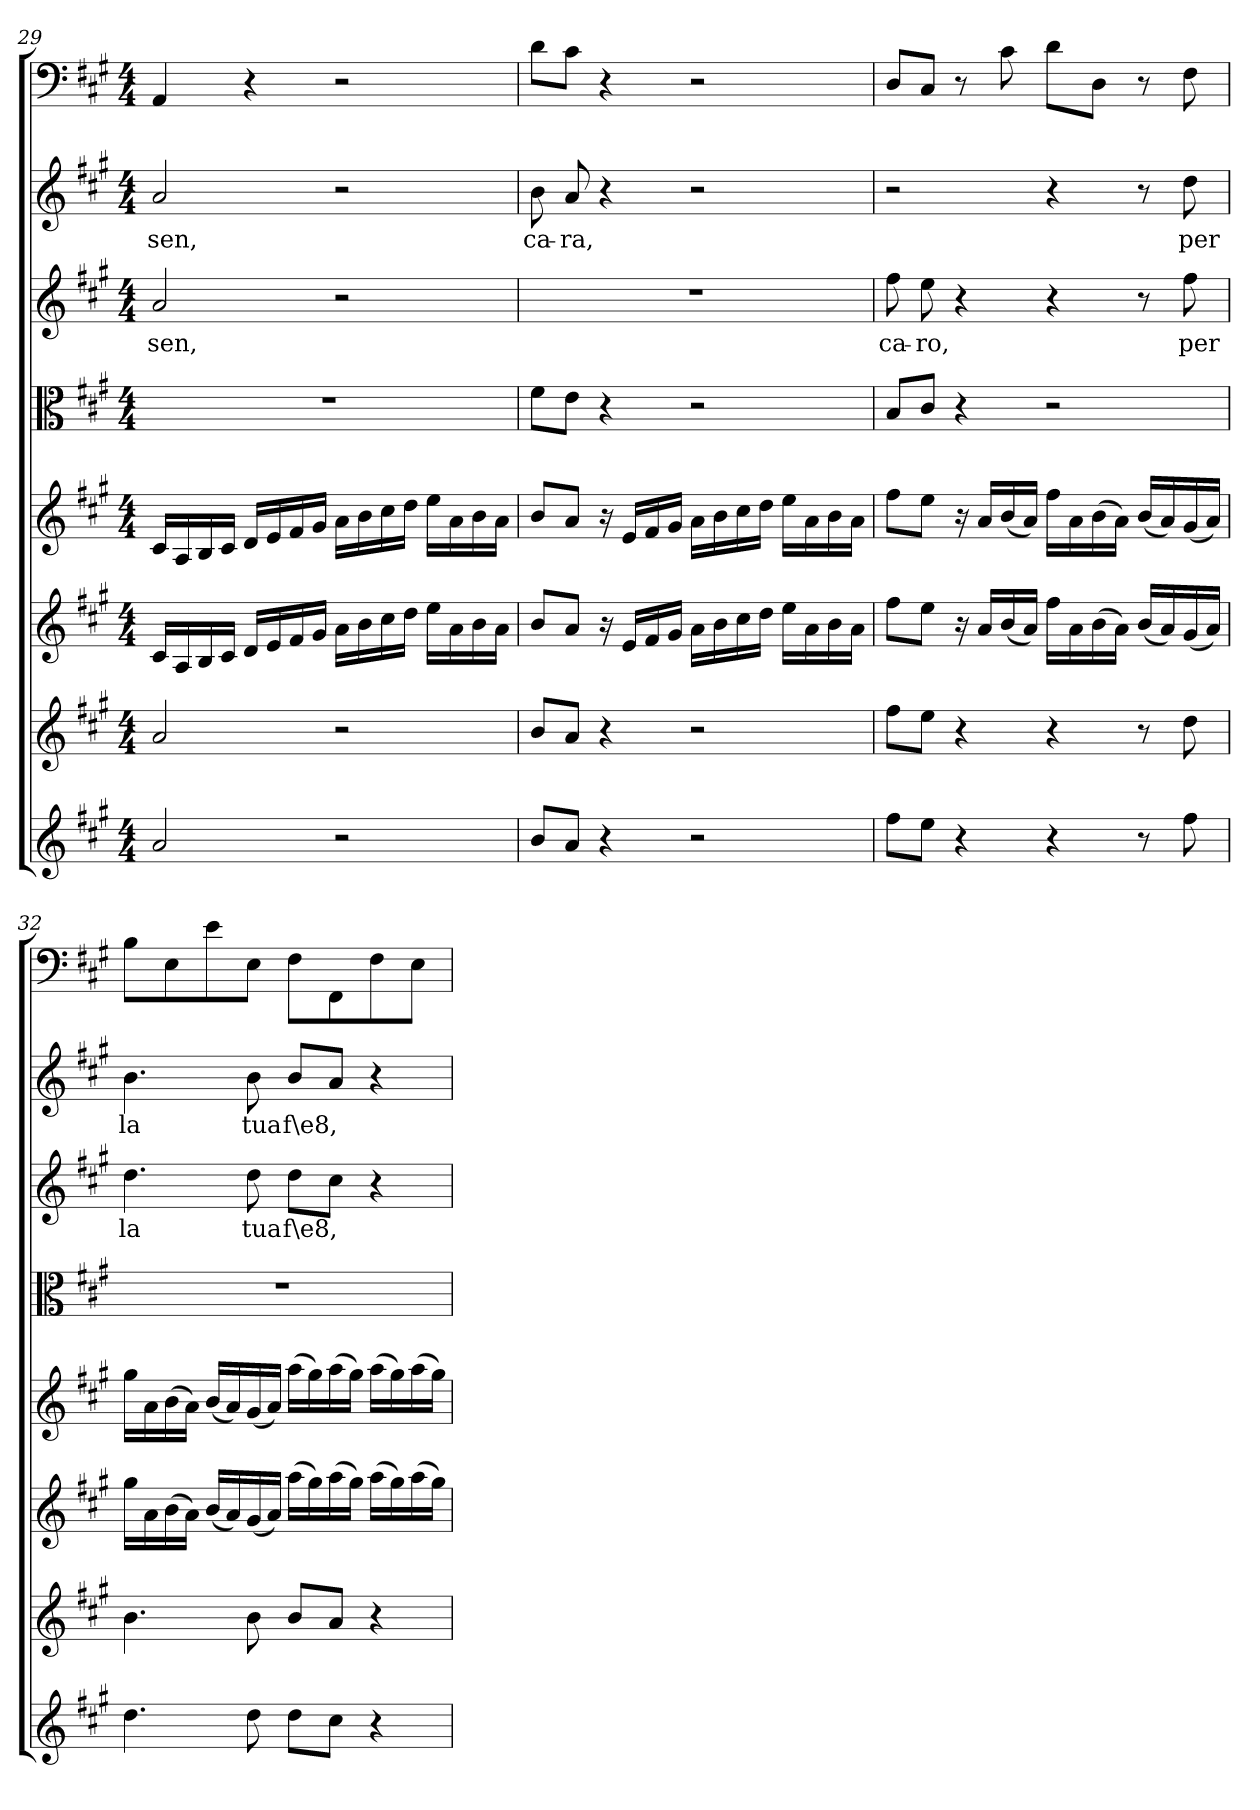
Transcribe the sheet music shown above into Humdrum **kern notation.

**kern	**kern	**kern	**kern	**kern	**kern	**text	**kern	**text	**kern
*part8	*part7	*part6	*part5	*part4	*part3	*part3	*part2	*part2	*part1
*staff8	*staff7	*staff6	*staff5	*staff4	*staff3	*staff3	*staff2	*staff2	*staff1
*clefG2	*clefG2	*clefG2	*clefG2	*clefC3	*clefG2	*	*clefG2	*	*clefF4
*k[f#c#g#]	*k[f#c#g#]	*k[f#c#g#]	*k[f#c#g#]	*k[f#c#g#]	*k[f#c#g#]	*	*k[f#c#g#]	*	*k[f#c#g#]
*A:	*A:	*A:	*A:	*A:	*A:	*	*A:	*	*A:
*M4/4	*M4/4	*M4/4	*M4/4	*M4/4	*M4/4	*	*M4/4	*	*M4/4
=29	=29	=29	=29	=29	=29	=29	=29	=29	=29
2a/	2a/	16c#/LL	16c#/LL	1r	2a/	sen,	2a/	sen,	4AA/
.	.	16A/	16A/	.	.	.	.	.	.
.	.	16B/	16B/	.	.	.	.	.	.
.	.	16c#/JJ	16c#/JJ	.	.	.	.	.	.
.	.	16d/LL	16d/LL	.	.	.	.	.	4r
.	.	16e/	16e/	.	.	.	.	.	.
.	.	16f#/	16f#/	.	.	.	.	.	.
.	.	16g#/JJ	16g#/JJ	.	.	.	.	.	.
2r	2r	16a\LL	16a\LL	.	2r	.	2r	.	2r
.	.	16b\	16b\	.	.	.	.	.	.
.	.	16cc#\	16cc#\	.	.	.	.	.	.
.	.	16dd\JJ	16dd\JJ	.	.	.	.	.	.
.	.	16ee\LL	16ee\LL	.	.	.	.	.	.
.	.	16a\	16a\	.	.	.	.	.	.
.	.	16b\	16b\	.	.	.	.	.	.
.	.	16a\JJ	16a\JJ	.	.	.	.	.	.
=30	=30	=30	=30	=30	=30	=30	=30	=30	=30
8b/L	8b/L	8b/L	8b/L	8f#\L	1r	.	8b\	ca-	8d\L
8a/J	8a/J	8a/J	8a/J	8e\J	.	.	8a/	-ra,	8c#\J
4r	4r	16r	16r	4r	.	.	4r	.	4r
.	.	16e/LL	16e/LL	.	.	.	.	.	.
.	.	16f#/	16f#/	.	.	.	.	.	.
.	.	16g#/JJ	16g#/JJ	.	.	.	.	.	.
2r	2r	16a\LL	16a\LL	2r	.	.	2r	.	2r
.	.	16b\	16b\	.	.	.	.	.	.
.	.	16cc#\	16cc#\	.	.	.	.	.	.
.	.	16dd\JJ	16dd\JJ	.	.	.	.	.	.
.	.	16ee\LL	16ee\LL	.	.	.	.	.	.
.	.	16a\	16a\	.	.	.	.	.	.
.	.	16b\	16b\	.	.	.	.	.	.
.	.	16a\JJ	16a\JJ	.	.	.	.	.	.
=31	=31	=31	=31	=31	=31	=31	=31	=31	=31
8ff#\L	8ff#\L	8ff#\L	8ff#\L	8B/L	8ff#\	ca-	2r	.	8D/L
8ee\J	8ee\J	8ee\J	8ee\J	8c#/J	8ee\	-ro,	.	.	8C#/J
4r	4r	16r	16r	4r	4r	.	.	.	8r
.	.	16a/LL	16a/LL	.	.	.	.	.	.
.	.	(16b/	(16b/	.	.	.	.	.	8c#\
.	.	16a/JJ)	16a/JJ)	.	.	.	.	.	.
4r	4r	16ff#\LL	16ff#\LL	2r	4r	.	4r	.	8d\L
.	.	16a\	16a\	.	.	.	.	.	.
.	.	(16b\	(16b\	.	.	.	.	.	8D\J
.	.	16a\JJ)	16a\JJ)	.	.	.	.	.	.
8r	8r	(16b/LL	(16b/LL	.	8r	.	8r	.	8r
.	.	16a/)	16a/)	.	.	.	.	.	.
8ff#\	8dd\	(16g#/	(16g#/	.	8ff#\	per	8dd\	per	8F#\
.	.	16a/JJ)	16a/JJ)	.	.	.	.	.	.
=32	=32	=32	=32	=32	=32	=32	=32	=32	=32
4.dd\	4.b\	16gg#\LL	16gg#\LL	1r	4.dd\	la	4.b\	la	8B\L
.	.	16a\	16a\	.	.	.	.	.	.
.	.	(16b\	(16b\	.	.	.	.	.	8E\
.	.	16a\JJ)	16a\JJ)	.	.	.	.	.	.
.	.	(16b/LL	(16b/LL	.	.	.	.	.	8e\
.	.	16a/)	16a/)	.	.	.	.	.	.
8dd\	8b\	(16g#/	(16g#/	.	8dd\	tua	8b\	tua	8E\J
.	.	16a/JJ)	16a/JJ)	.	.	.	.	.	.
8dd\L	8b/L	(16aa\LL	(16aa\LL	.	8dd\L	f\e8,	8b/L	f\e8,	8F#\L
.	.	16gg#\)	16gg#\)	.	.	.	.	.	.
8cc#\J	8a/J	(16aa\	(16aa\	.	8cc#\J	.	8a/J	.	8FF#\
.	.	16gg#\JJ)	16gg#\JJ)	.	.	.	.	.	.
4r	4r	(16aa\LL	(16aa\LL	.	4r	.	4r	.	8F#\
.	.	16gg#\)	16gg#\)	.	.	.	.	.	.
.	.	(16aa\	(16aa\	.	.	.	.	.	8E\J
.	.	16gg#\JJ)	16gg#\JJ)	.	.	.	.	.	.
=	=	=	=	=	=	=	=	=	=
*-	*-	*-	*-	*-	*-	*-	*-	*-	*-
